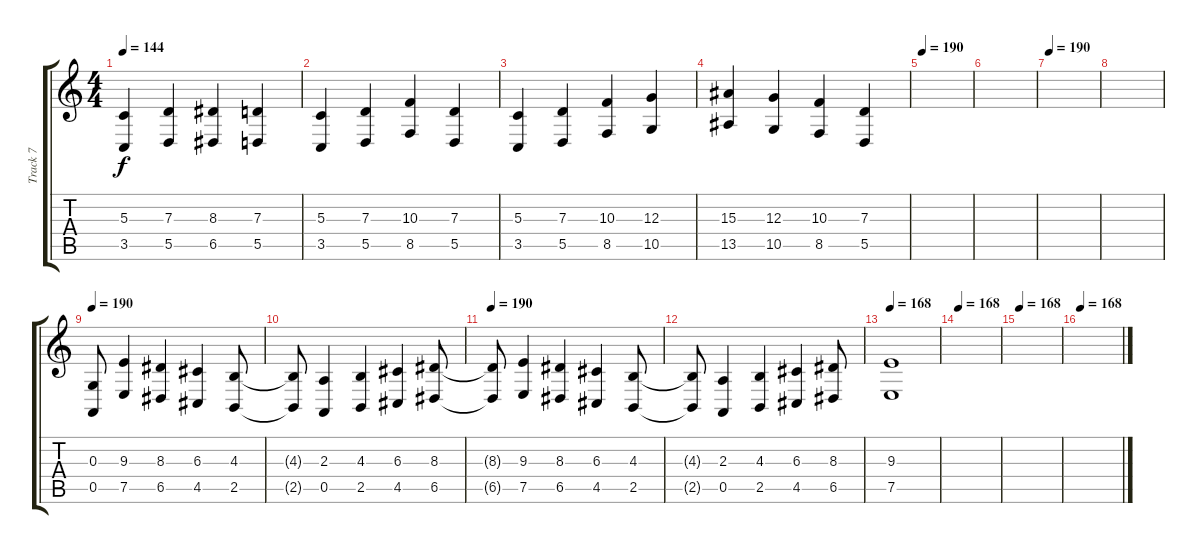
\track ("Track 7" "Track 7") {instrument choiraahs}
\staff {score tabs}
\tuning (E4 B3 G3 D3 A2 E2) {hide}
\ts (4 4)
\tempo 144
\clef g2
\ks c
(5.3 3.5).4{dy f} (7.3 5.5).4 (8.3 6.5).4 (7.3 5.5).4 |
(5.3 3.5).4 (7.3 5.5).4 (10.3 8.5).4 (7.3 5.5).4 |
(5.3 3.5).4 (7.3 5.5).4 (10.3 8.5).4 (12.3 10.5).4 |
(15.3 13.5).4 (12.3 10.5).4 (10.3 8.5).4 (7.3 5.5).4 |
\tempo 190
|
|
\tempo 190
|
|
\tempo 190
(0.3 0.5).8 (9.3 7.5).4 (8.3 6.5).4 (6.3 4.5).4 (4.3 2.5).8 |
(4.3{t} 2.5{t}).8 (2.3 0.5).4 (4.3 2.5).4 (6.3 4.5).4 (8.3 6.5).8 |
\tempo 190
(8.3{t} 6.5{t}).8 (9.3 7.5).4 (8.3 6.5).4 (6.3 4.5).4 (4.3 2.5).8 |
(4.3{t} 2.5{t}).8 (2.3 0.5).4 (4.3 2.5).4 (6.3 4.5).4 (8.3 6.5).8 |
\tempo 168
(9.3 7.5).1 |
\tempo 168
|
\tempo 168
|
\tempo 168
